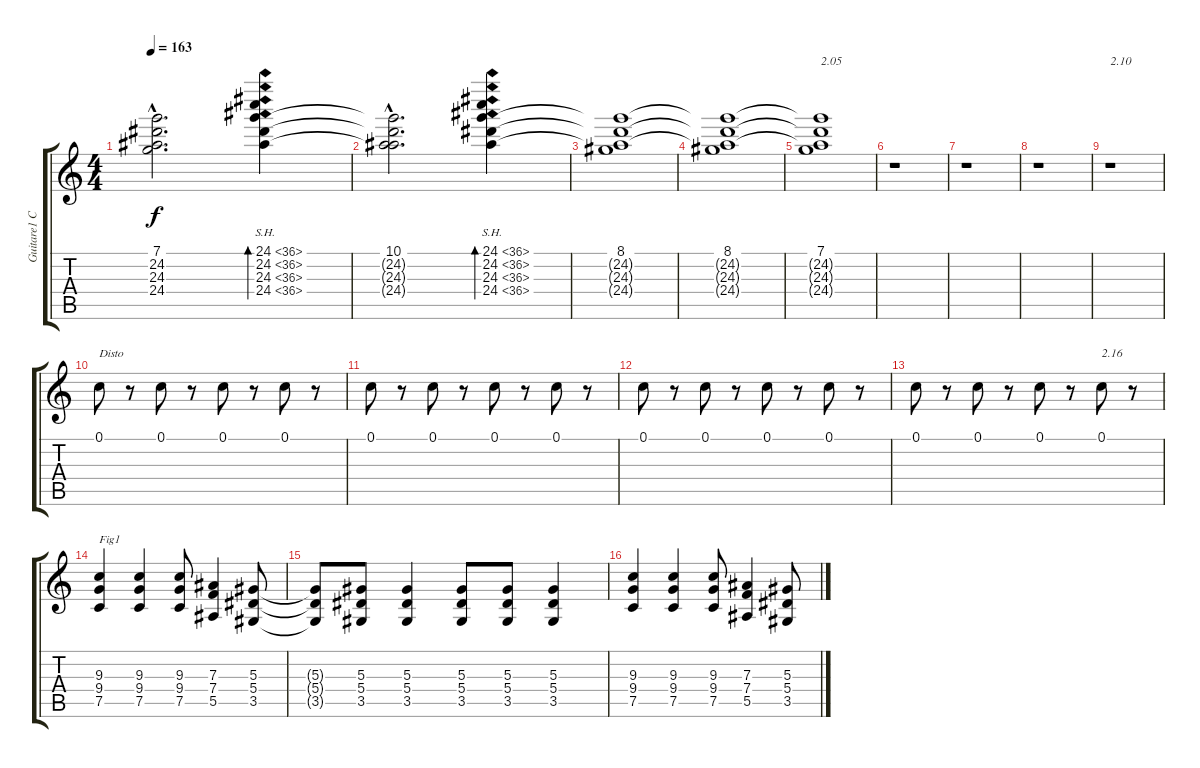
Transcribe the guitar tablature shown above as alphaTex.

\track ("Guitare1 C" "Guitare1 C") {instrument overdrivenguitar}
\staff {score tabs}
\tuning (C4 G3 Eb3 Bb2 F2 C2) {hide}
\ts (4 4)
\tempo 163
\clef g2
\ks c
(7.1{hac} 24.2{hac t} 24.3{hac t} 24.4{hac t}).2{d dy f} (24.1{sh 12} 24.2{sh 12} 24.3{sh 12} 24.4{sh 12}).4{bd 240} |
(10.1{hac} 24.2{hac t} 24.3{hac t} 24.4{hac t}).2{d} (24.1{sh 12} 24.2{sh 12} 24.3{sh 12} 24.4{sh 12}).4{bd 240} |
(8.1 24.2{t} 24.3{t} 24.4{t}).1 |
(8.1 24.2{t} 24.3{t} 24.4{t}).1 |
(7.1 24.2{t} 24.3{t} 24.4{t}).1{txt "2.05"} |
r.1 |
r.1 |
r.1 |
r.1{txt "2.10"} |
0.1.8{txt "Disto" instrument overdrivenguitar} r.8 0.1.8 r.8 0.1.8 r.8 0.1.8 r.8 |
0.1.8 r.8 0.1.8 r.8 0.1.8 r.8 0.1.8 r.8 |
0.1.8 r.8 0.1.8 r.8 0.1.8 r.8 0.1.8 r.8 |
0.1.8 r.8 0.1.8 r.8 0.1.8 r.8 0.1.8{txt "2.16"} r.8 |
(9.3 9.4 7.5).4{txt "Fig1"} (9.3 9.4 7.5).4 (9.3 9.4 7.5).8 (7.3 7.4 5.5).4 (5.3 5.4 3.5).8 |
(5.3{t} 5.4{t} 3.5{t}).8 (5.3 5.4 3.5).8 (5.3 5.4 3.5).4 (5.3 5.4 3.5).8 (5.3 5.4 3.5).8 (5.3 5.4 3.5).4 |
(9.3 9.4 7.5).4 (9.3 9.4 7.5).4 (9.3 9.4 7.5).8 (7.3 7.4 5.5).4 (5.3 5.4 3.5).8
